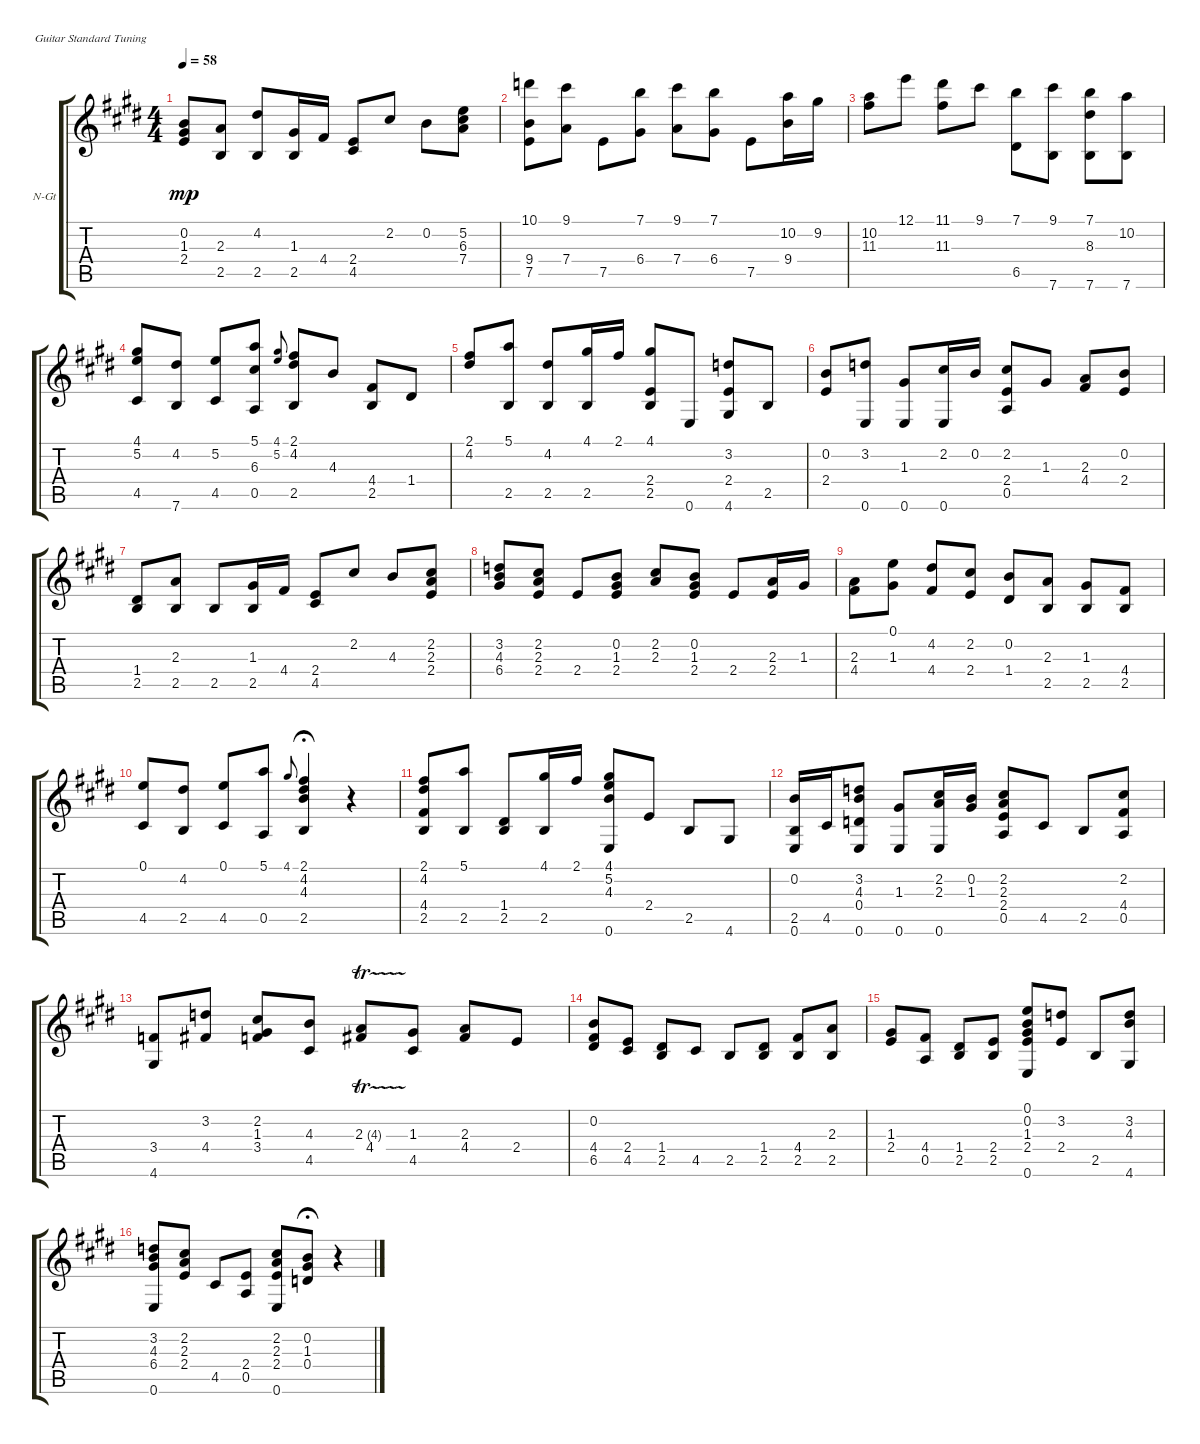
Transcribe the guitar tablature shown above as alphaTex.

\defaultSystemsLayout 4
\bracketExtendMode groupsimilarinstruments
\firstSystemTrackNameOrientation horizontal
\otherSystemsTrackNameOrientation horizontal
\track ("Nylon Guitar" "N-Gt") {instrument acousticguitarnylon}
\staff {score tabs}
\tuning (E4 B3 G3 D3 A2 E2)
\ts (4 4)
\tempo 58
\clef g2
\ks e
(2.4 1.3 0.2).8{dy mp} (2.5 2.3).8 (4.2 2.5).8 (2.5 1.3).16 4.4.16 (4.5 2.4).8 2.2.8 0.2.8 (5.2 6.3 7.4).8 |
(9.4 10.1 7.5).8 (9.1 7.4).8 7.5.8 (7.1 6.4).8 (7.4 9.1).8 (7.1 6.4).8 7.5.8 (9.4 10.2).16 9.2.16 |
(10.2 11.3).8 12.1.8 (11.1 11.3).8 9.1.8 (7.1 6.5).8 (7.6 9.1).8 (7.1 8.3 7.6).8 (10.2 7.6).8 |
(4.1 5.2 4.5).8 (4.2 7.6).8 (5.2 4.5).8 (5.1 6.3 0.5).8 (4.1 5.2).8{gr onbeat} (2.1 4.2 2.5).8 4.3.8 (4.4 2.5).8 1.4.8 |
(2.1 4.2).8 (2.5 5.1).8 (4.2 2.5).8 (2.5 4.1).16 2.1.16 (4.1 2.4 2.5).8 0.6.8 (4.6 2.4 3.2).8 2.5.8 |
(2.4 0.2).8 (3.2 0.6).8 (1.3 0.6).8 (0.6 2.2).16 0.2.16 (2.2 2.4 0.5).8 1.3.8 (2.3 4.4).8 (2.4 0.2).8 |
(1.4 2.5).8 (2.5 2.3).8 2.5.8 (2.5 1.3).16 4.4.16 (2.4 4.5).8 2.2.8 4.3.8 (2.2 2.3 2.4).8 |
(3.2 4.3 6.4).8 (2.2 2.3 2.4).8 2.4.8 (2.4 1.3 0.2).8 (2.2 2.3).8 (0.2 1.3 2.4).8 2.4.8 (2.4 2.3).16 1.3.16 |
(2.3 4.4).8 (1.3 0.1).8 (4.2 4.4).8 (2.2 2.4).8 (1.4 0.2).8 (2.3 2.5).8 (2.5 1.3).8 (4.4 2.5).8 |
(4.5 0.1).8 (4.2 2.5).8 (4.5 0.1).8 (5.1 0.5).8 4.1.8{gr onbeat} (2.1 4.2 4.3 2.5).4{fermata (medium 0.5)} r.4 |
(2.5 4.4 4.2 2.1).8 (5.1 2.5).8 (1.4 2.5).8 (2.5 4.1).16 2.1.16 (4.1 5.2 4.3 0.6).8 2.4.8 2.5.8 4.6.8 |
(0.6 2.5 0.2).16 4.5.16 (0.4 0.6 4.3 3.2).8 (0.6 1.3).8 (2.2 2.3 0.6).16 (0.2 1.3).16 (2.2 2.3 2.4 0.5).8 4.5.8 2.5.8 (0.5 4.4 2.2).8 |
(3.4 4.6).8 (3.2 4.4).8 (2.2 1.3 3.4).8 (4.3 4.5).8 (2.3{tr (4 16)} 4.4).8 (4.5 1.3).8 (2.3 4.4).8 2.4.8 |
(0.2 4.4 6.5).8 (4.5 2.4).8 (2.5 1.4).8 4.5.8 2.5.8 (2.5 1.4).8 (2.5 4.4).8 (2.5 2.3).8 |
(2.4 1.3).8 (0.5 4.4).8 (2.5 1.4).8 (2.5 2.4).8 (0.1 0.2 1.3 0.6 2.4).8 (2.4 3.2).8 2.5.8 (4.6 4.3 3.2).8 |
(3.2 6.4 4.3 0.6).8 (2.2 2.3 2.4).8 4.5.8 (0.5 2.4).8 (2.4 0.6 2.2 2.3).8 (0.2 1.3 0.4).8{fermata (medium 0.5)} r.4
